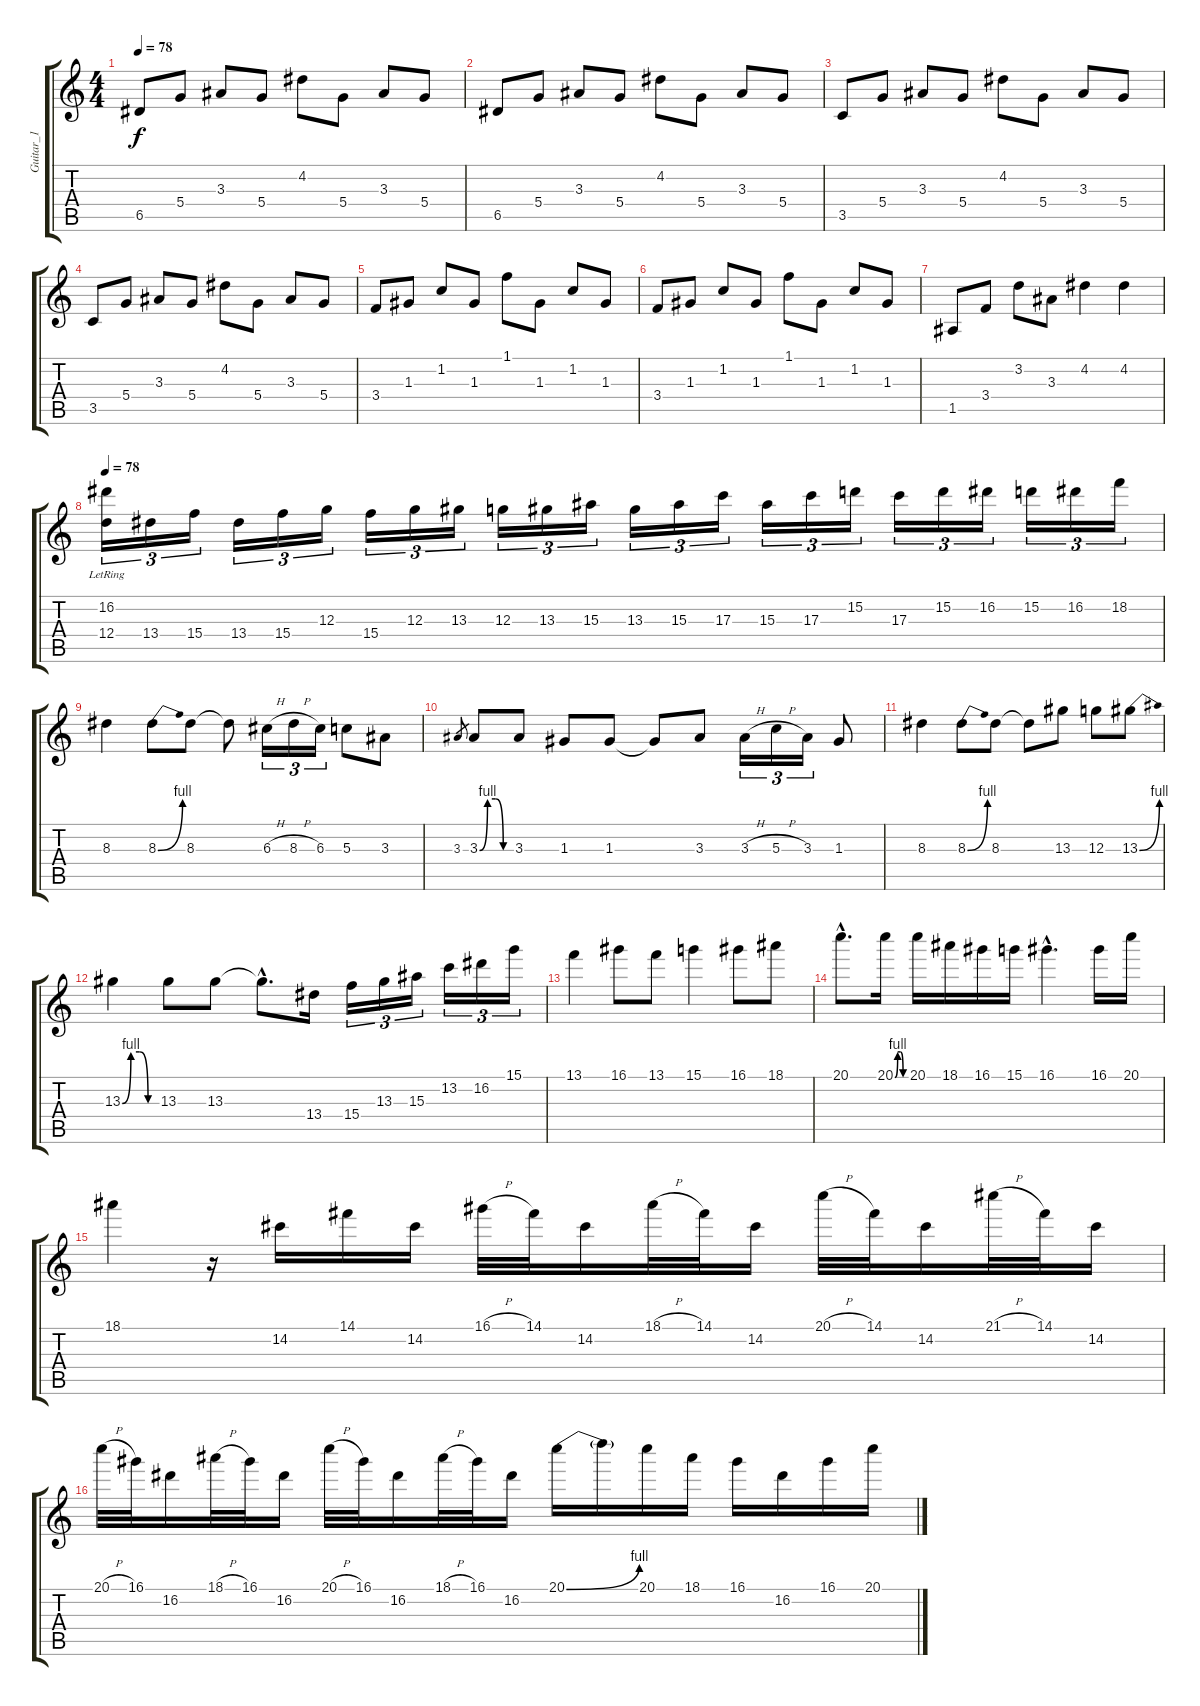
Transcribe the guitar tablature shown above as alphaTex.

\track ("Guitar_1" "Guitar_1") {instrument acousticguitarsteel}
\staff {score tabs}
\tuning (E4 B3 G3 D3 A2 E2) {hide}
\ts (4 4)
\tempo 78
\clef g2
\ks c
6.5.8{dy f} 5.4.8 3.3.8 5.4.8 4.2.8 5.4.8 3.3.8 5.4.8 |
6.5.8 5.4.8 3.3.8 5.4.8 4.2.8 5.4.8 3.3.8 5.4.8 |
3.5.8 5.4.8 3.3.8 5.4.8 4.2.8 5.4.8 3.3.8 5.4.8 |
3.5.8 5.4.8 3.3.8 5.4.8 4.2.8 5.4.8 3.3.8 5.4.8 |
3.4.8 1.3.8 1.2.8 1.3.8 1.1.8 1.3.8 1.2.8 1.3.8 |
3.4.8 1.3.8 1.2.8 1.3.8 1.1.8 1.3.8 1.2.8 1.3.8 |
1.5.8 3.4.8 3.2.8 3.3.8 4.2.4 4.2.4 |
\tempo 78
(16.2{lr} 12.4).16{tu (3 2) volume 13 balance 8 instrument overdrivenguitar} 13.4.16{tu (3 2)} 15.4.16{tu (3 2)} 13.4.16{tu (3 2)} 15.4.16{tu (3 2)} 12.3.16{tu (3 2)} 15.4.16{tu (3 2)} 12.3.16{tu (3 2)} 13.3.16{tu (3 2)} 12.3.16{tu (3 2)} 13.3.16{tu (3 2)} 15.3.16{tu (3 2)} 13.3.16{tu (3 2)} 15.3.16{tu (3 2)} 17.3.16{tu (3 2)} 15.3.16{tu (3 2)} 17.3.16{tu (3 2)} 15.2.16{tu (3 2)} 17.3.16{tu (3 2)} 15.2.16{tu (3 2)} 16.2.16{tu (3 2)} 15.2.16{tu (3 2)} 16.2.16{tu (3 2)} 18.2.16{tu (3 2)} |
8.3.4 8.3{be (bend 0 0 60 4)}.8 8.3.8 8.3{t}.8 6.3{h}.16{tu (3 2)} 8.3{h}.16{tu (3 2)} 6.3.16{tu (3 2)} 5.3.8 3.3.8 |
3.3.8{gr} 3.3{be (custom 0 0 15 4 30 4 45 0 60 0)}.8 3.3.8 1.3.8 1.3.8 1.3{t}.8 3.3.8 3.3{h}.16{tu (3 2)} 5.3{h}.16{tu (3 2)} 3.3.16{tu (3 2)} 1.3.8 |
8.3.4 8.3{be (bend 0 0 60 4)}.8 8.3.8 8.3{t}.8 13.3.8 12.3.8 13.3{be (bend 0 0 60 4)}.8 |
13.3{be (custom 0 0 15 4 30 4 45 0 60 0)}.4 13.3.8 13.3.8 13.3{hac t}.8{d} 13.4.16 15.4.16{tu (3 2)} 13.3.16{tu (3 2)} 15.3.16{tu (3 2)} 13.2.16{tu (3 2)} 16.2.16{tu (3 2)} 15.1.16{tu (3 2)} |
13.1.4 16.1.8 13.1.8 15.1.4 16.1.8 18.1.8 |
20.1{hac}.8{d} 20.1{be (custom 0 0 15 4 30 4 45 0 60 0)}.16 20.1.16 18.1.16 16.1.16 15.1.16 16.1{hac}.4{d} 16.1.16 20.1.16 |
18.1.4 r.16 14.2.16 14.1.16 14.2.16 16.1{h}.32 14.1.32 14.2.16 18.1{h}.32 14.1.32 14.2.16 20.1{h}.32 14.1.32 14.2.16 21.1{h}.32 14.1.32 14.2.16 |
20.1{h}.32 16.1.32 16.2.16 18.1{h}.32 16.1.32 16.2.16 20.1{h}.32 16.1.32 16.2.16 18.1{h}.32 16.1.32 16.2.16 20.1{be (bend 0 0 60 4)}.16 20.1{t}.16 20.1.16 18.1.16 16.1.16 16.2.16 16.1.16 20.1.16
